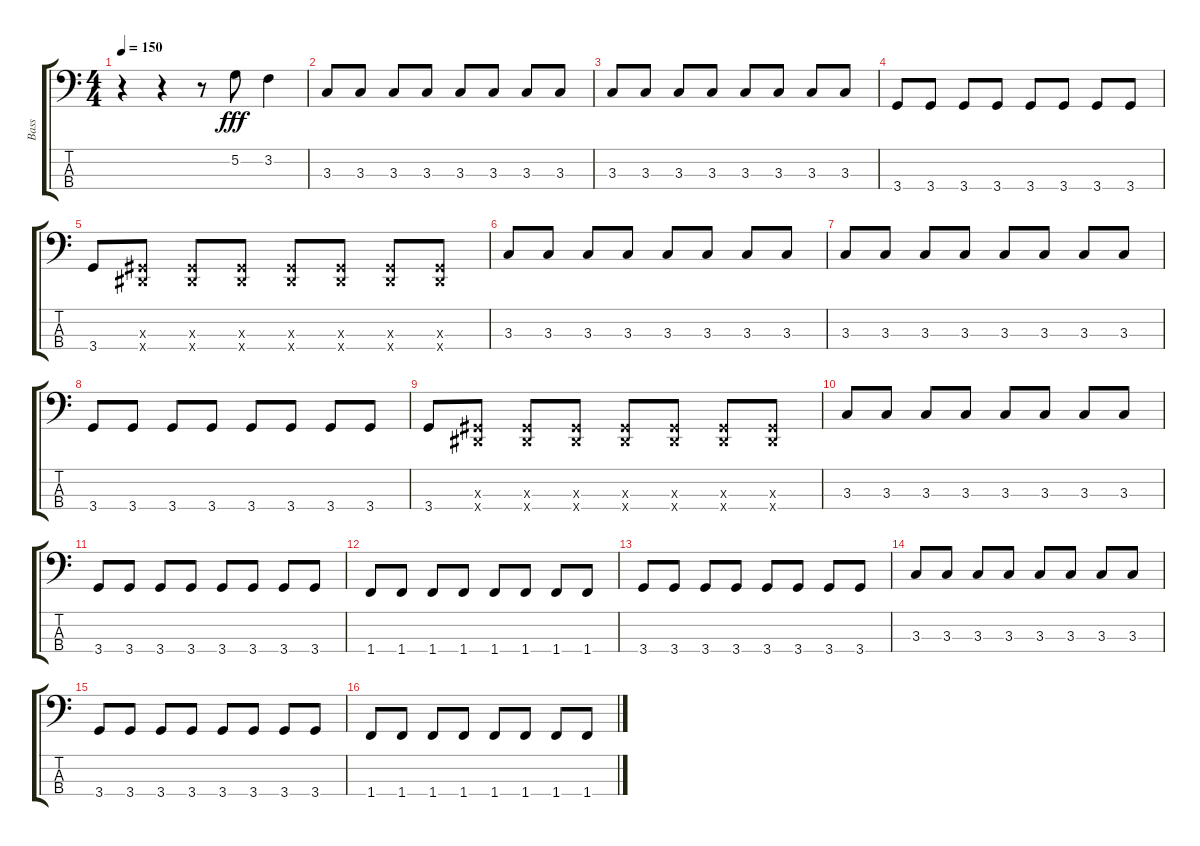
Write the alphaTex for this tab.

\track ("Bass" "Bass") {instrument electricbasspick}
\staff {score tabs}
\tuning (G2 D2 A1 E1) {hide}
\ts (4 4)
\tempo 150
\clef f4
\ks c
r.4{dy fff instrument electricbasspick} r.4 r.8 5.2.8 3.2.4 |
3.3.8 3.3.8 3.3.8 3.3.8 3.3.8 3.3.8 3.3.8 3.3.8 |
3.3.8 3.3.8 3.3.8 3.3.8 3.3.8 3.3.8 3.3.8 3.3.8 |
3.4.8 3.4.8 3.4.8 3.4.8 3.4.8 3.4.8 3.4.8 3.4.8 |
3.4.8 (-1.3{x} -1.4{x}).8 (-1.3{x} -1.4{x}).8 (-1.3{x} -1.4{x}).8 (-1.3{x} -1.4{x}).8 (-1.3{x} -1.4{x}).8 (-1.3{x} -1.4{x}).8 (-1.3{x} -1.4{x}).8 |
3.3.8 3.3.8 3.3.8 3.3.8 3.3.8 3.3.8 3.3.8 3.3.8 |
3.3.8 3.3.8 3.3.8 3.3.8 3.3.8 3.3.8 3.3.8 3.3.8 |
3.4.8 3.4.8 3.4.8 3.4.8 3.4.8 3.4.8 3.4.8 3.4.8 |
3.4.8 (-1.3{x} -1.4{x}).8 (-1.3{x} -1.4{x}).8 (-1.3{x} -1.4{x}).8 (-1.3{x} -1.4{x}).8 (-1.3{x} -1.4{x}).8 (-1.3{x} -1.4{x}).8 (-1.3{x} -1.4{x}).8 |
3.3.8 3.3.8 3.3.8 3.3.8 3.3.8 3.3.8 3.3.8 3.3.8 |
3.4.8 3.4.8 3.4.8 3.4.8 3.4.8 3.4.8 3.4.8 3.4.8 |
1.4.8 1.4.8 1.4.8 1.4.8 1.4.8 1.4.8 1.4.8 1.4.8 |
3.4.8 3.4.8 3.4.8 3.4.8 3.4.8 3.4.8 3.4.8 3.4.8 |
3.3.8 3.3.8 3.3.8 3.3.8 3.3.8 3.3.8 3.3.8 3.3.8 |
3.4.8 3.4.8 3.4.8 3.4.8 3.4.8 3.4.8 3.4.8 3.4.8 |
1.4.8 1.4.8 1.4.8 1.4.8 1.4.8 1.4.8 1.4.8 1.4.8
